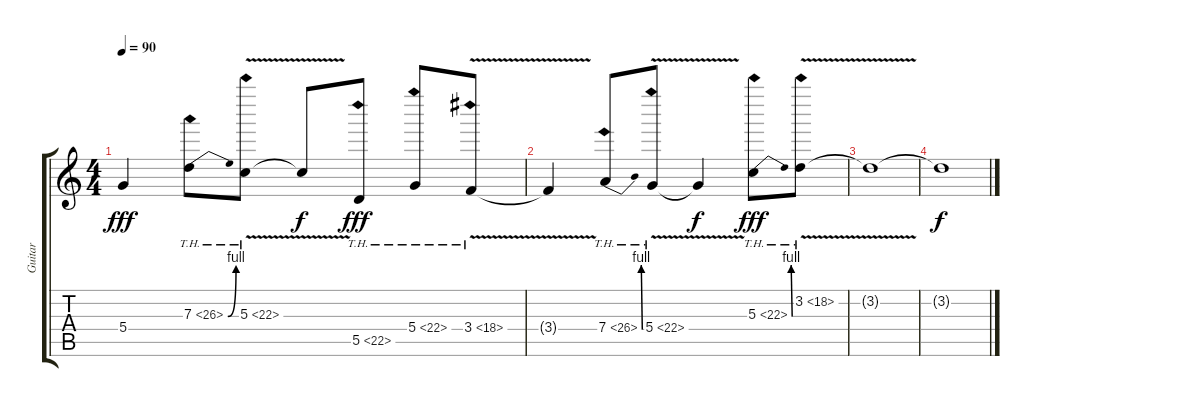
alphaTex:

\track ("Guitar" "Guitar") {mute instrument overdrivenguitar}
\staff {score tabs}
\tuning (E4 B3 G3 D3 A2 E2) {hide}
\ts (4 4)
\tempo 90
\clef g2
\ks c
5.4{t}.4{dy fff} 7.3{be (bend 0 0 60 4) th 19}.8 5.3{th 17 v}.8 5.3{t}.8{dy f} 5.5{th 17}.8{dy fff} 5.4{th 17}.8 3.4{th 15 v}.8 |
3.4{t}.4 7.4{be (bend 0 0 60 4) th 19}.8 5.4{th 17 v}.8 5.4{t}.4{dy f} 5.3{be (bend 0 0 60 4) th 17}.8{dy fff} 3.2{th 15 v}.8 |
3.2{t}.1 |
3.2{t}.1{dy f}
